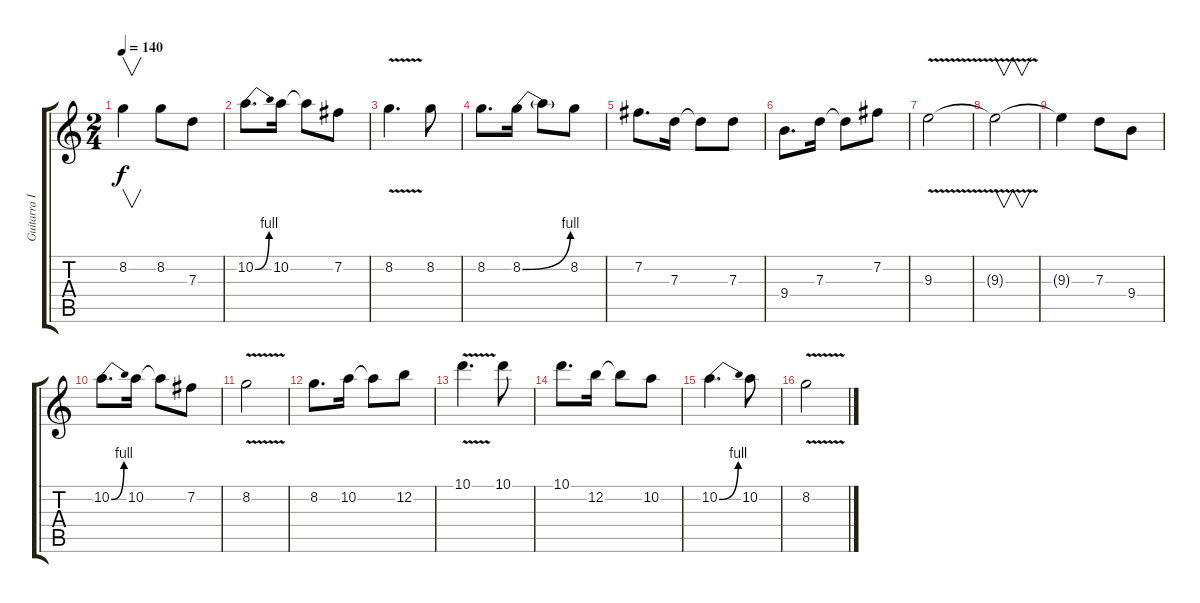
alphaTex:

\track ("Guitarra Izq" "Guitarra I") {instrument distortionguitar}
\staff {score tabs}
\tuning (E4 B3 G3 D3 A2 E2) {hide}
\ts (2 4)
\tempo 140
\clef g2
\ks c
8.2{t}.4{v dy f} 8.2.8 7.3.8 |
10.2{be (bend 0 0 60 4)}.8{d} 10.2.16 10.2{t}.8 7.2.8 |
8.2{v}.4{d} 8.2.8 |
8.2.8{d} 8.2{be (bend 0 0 60 4)}.16 8.2{t}.8 8.2.8 |
7.2.8{d} 7.3.16 7.3{t}.8 7.3.8 |
9.4.8{d} 7.3.16 7.3{t}.8 7.2.8 |
9.3{v}.2 |
9.3{t}.2{v} |
9.3{t}.4 7.3.8 9.4.8 |
10.2{be (bend 0 0 60 4)}.8{d} 10.2.16 10.2{t}.8 7.2.8 |
8.2{v}.2 |
8.2.8{d} 10.2.16 10.2{t}.8 12.2.8 |
10.1{v}.4{d} 10.1.8 |
10.1.8{d} 12.2.16 12.2{t}.8 10.2.8 |
10.2{be (bend 0 0 60 4)}.4{d} 10.2.8 |
8.2{v}.2
